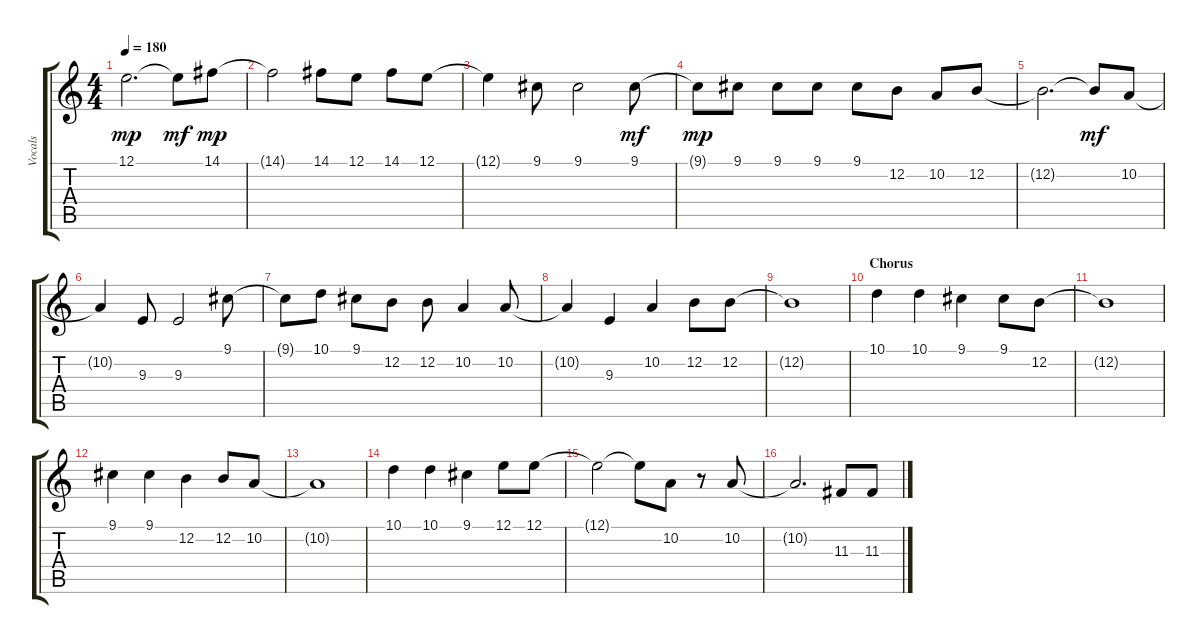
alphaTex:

\track ("Vocals" "Vocals") {instrument violin}
\staff {score tabs}
\tuning (E4 B3 G3 D3 A2 E2) {hide}
\ts (4 4)
\tempo 180
\clef g2
\ks c
12.1{t}.2{d dy mp} 12.1{t}.8{dy mf} 14.1.8{dy mp} |
14.1{t}.2 14.1.8 12.1.8 14.1.8 12.1.8 |
12.1{t}.4 9.1.8 9.1.2 9.1.8{dy mf} |
9.1{t}.8{dy mp} 9.1.8 9.1.8 9.1.8 9.1.8 12.2.8 10.2.8 12.2.8 |
12.2{t}.2{d} 12.2{t}.8{dy mf} 10.2.8 |
10.2{t}.4 9.3.8 9.3.2 9.1.8 |
9.1{t}.8 10.1.8 9.1.8 12.2.8 12.2.8 10.2.4 10.2.8 |
10.2{t}.4 9.3.4 10.2.4 12.2.8 12.2.8 |
12.2{t}.1 |
\section ("" "Chorus")
10.1.4 10.1.4 9.1.4 9.1.8 12.2.8 |
12.2{t}.1 |
9.1.4 9.1.4 12.2.4 12.2.8 10.2.8 |
10.2{t}.1 |
10.1.4 10.1.4 9.1.4 12.1.8 12.1.8 |
12.1{t}.2 12.1{t}.8 10.2.8 r.8 10.2.8 |
10.2{t}.2{d} 11.3.8 11.3.8
